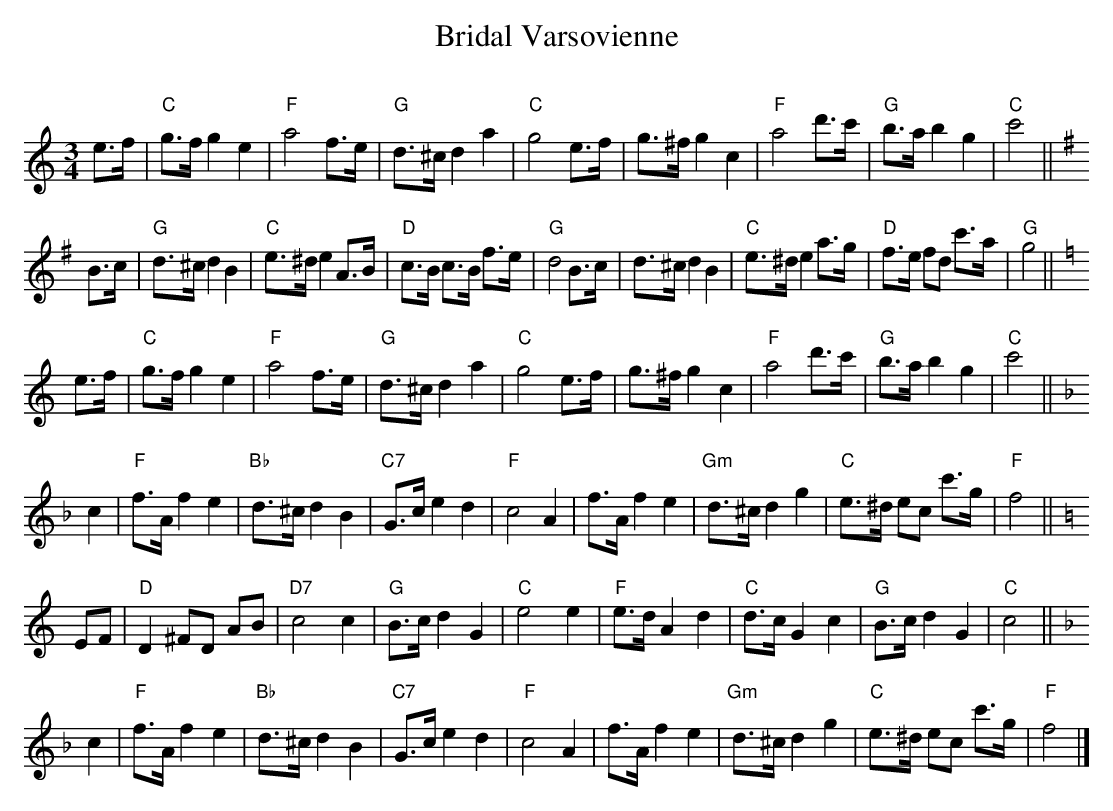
X:1
T:Bridal Varsovienne
C:
M:3/4
K:C
e>f|"C"g>fg2e2|"F"a4f>e|"G"d>^cd2a2|"C"g4e>f|g>^fg2c2|"F"a4d'>c'|"G"b>ab2g2|"C"c'4||
K:G
B>c|"G"d>^cd2B2|"C"e>^de2A>B|"D"c>B c>B f>e|"G"d4B>c|d>^cd2B2|"C"e>^de2a>g|"D"f>e fd c'>a|"G"g4||
K:C
e>f|"C"g>fg2e2|"F"a4f>e|"G"d>^cd2a2|"C"g4e>f|g>^fg2c2|"F"a4d'>c'|"G"b>ab2g2|"C"c'4||
K:F
c2|"F"f>Af2e2|"Bb"d>^cd2B2|"C7"G>ce2d2|"F"c4A2|f>Af2e2|"Gm"d>^cd2g2|"C"e>^d ec c'>g|"F"f4||
K:C
EF|"D"D2^FD AB|"D7"c4c2|"G"B>cd2G2|"C"e4e2|"F"e>dA2d2|"C"d>cG2c2|"G"B>cd2G2|"C"c4||
K:F
c2|"F"f>Af2e2|"Bb"d>^cd2B2|"C7"G>ce2d2|"F"c4A2|f>Af2e2|"Gm"d>^cd2g2|"C"e>^d ec c'>g|"F"f4|]
